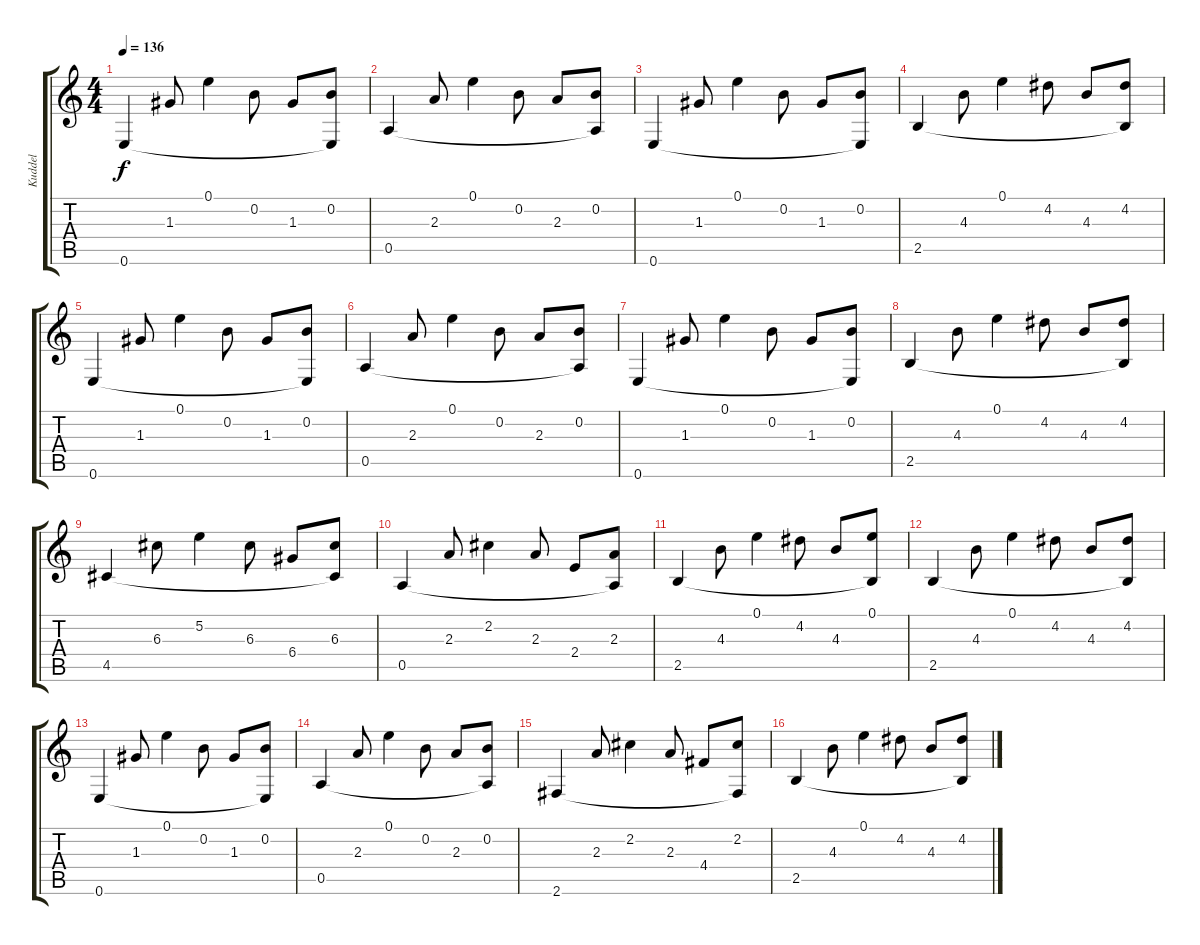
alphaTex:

\track ("Kuddel" "Kuddel") {instrument electricguitarclean}
\staff {score tabs}
\tuning (E4 B3 G3 D3 A2 E2) {hide}
\ts (4 4)
\tempo 136
\clef g2
\ks c
0.6.4{dy f instrument electricguitarclean} 1.3.8 0.1.4 0.2.8 1.3.8 (0.2 0.6{t}).8 |
0.5.4 2.3.8 0.1.4 0.2.8 2.3.8 (0.2 0.5{t}).8 |
0.6.4 1.3.8 0.1.4 0.2.8 1.3.8 (0.2 0.6{t}).8 |
2.5.4 4.3.8 0.1.4 4.2.8 4.3.8 (4.2 2.5{t}).8 |
0.6.4 1.3.8 0.1.4 0.2.8 1.3.8 (0.2 0.6{t}).8 |
0.5.4 2.3.8 0.1.4 0.2.8 2.3.8 (0.2 0.5{t}).8 |
0.6.4 1.3.8 0.1.4 0.2.8 1.3.8 (0.2 0.6{t}).8 |
2.5.4 4.3.8 0.1.4 4.2.8 4.3.8 (4.2 2.5{t}).8 |
4.5.4 6.3.8 5.2.4 6.3.8 6.4.8 (6.3 4.5{t}).8 |
0.5.4 2.3.8 2.2.4 2.3.8 2.4.8 (2.3 0.5{t}).8 |
2.5.4 4.3.8 0.1.4 4.2.8 4.3.8 (0.1 2.5{t}).8 |
2.5.4 4.3.8 0.1.4 4.2.8 4.3.8 (4.2 2.5{t}).8 |
0.6.4 1.3.8 0.1.4 0.2.8 1.3.8 (0.2 0.6{t}).8 |
0.5.4 2.3.8 0.1.4 0.2.8 2.3.8 (0.2 0.5{t}).8 |
2.6.4 2.3.8 2.2.4 2.3.8 4.4.8 (2.2 2.6{t}).8 |
2.5.4 4.3.8 0.1.4 4.2.8 4.3.8 (4.2 2.5{t}).8
